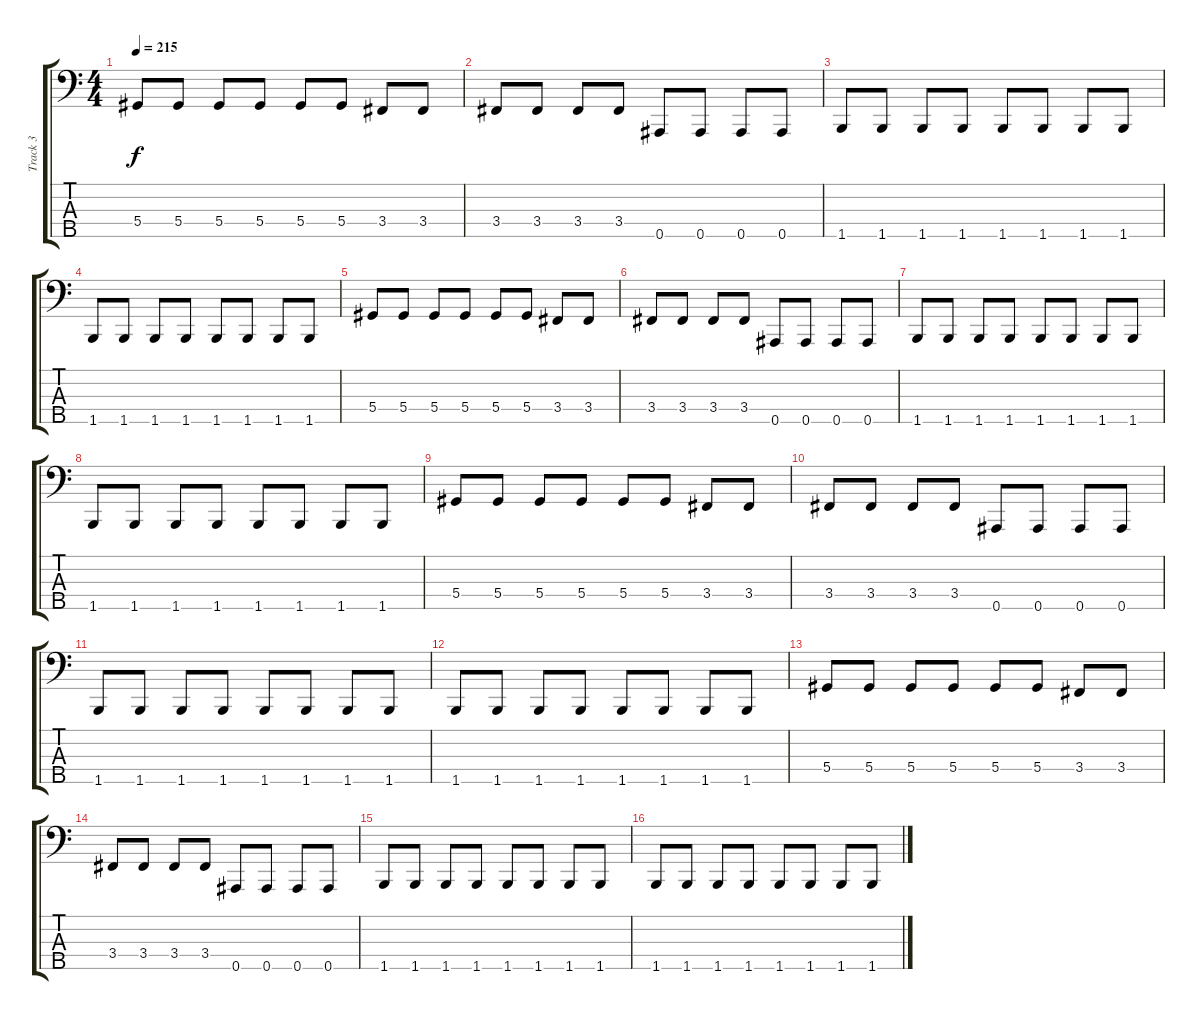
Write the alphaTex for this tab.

\track ("Track 3" "Track 3") {instrument electricbassfinger}
\staff {score tabs}
\tuning (Gb2 Db2 Ab1 Eb1 Bb0) {hide}
\ts (4 4)
\tempo 215
\clef f4
\ks c
5.4.8{dy f} 5.4.8 5.4.8 5.4.8 5.4.8 5.4.8 3.4.8 3.4.8 |
3.4.8 3.4.8 3.4.8 3.4.8 0.5.8 0.5.8 0.5.8 0.5.8 |
1.5.8 1.5.8 1.5.8 1.5.8 1.5.8 1.5.8 1.5.8 1.5.8 |
1.5.8 1.5.8 1.5.8 1.5.8 1.5.8 1.5.8 1.5.8 1.5.8 |
5.4.8 5.4.8 5.4.8 5.4.8 5.4.8 5.4.8 3.4.8 3.4.8 |
3.4.8 3.4.8 3.4.8 3.4.8 0.5.8 0.5.8 0.5.8 0.5.8 |
1.5.8 1.5.8 1.5.8 1.5.8 1.5.8 1.5.8 1.5.8 1.5.8 |
1.5.8 1.5.8 1.5.8 1.5.8 1.5.8 1.5.8 1.5.8 1.5.8 |
5.4.8 5.4.8 5.4.8 5.4.8 5.4.8 5.4.8 3.4.8 3.4.8 |
3.4.8 3.4.8 3.4.8 3.4.8 0.5.8 0.5.8 0.5.8 0.5.8 |
1.5.8 1.5.8 1.5.8 1.5.8 1.5.8 1.5.8 1.5.8 1.5.8 |
1.5.8 1.5.8 1.5.8 1.5.8 1.5.8 1.5.8 1.5.8 1.5.8 |
5.4.8 5.4.8 5.4.8 5.4.8 5.4.8 5.4.8 3.4.8 3.4.8 |
3.4.8 3.4.8 3.4.8 3.4.8 0.5.8 0.5.8 0.5.8 0.5.8 |
1.5.8 1.5.8 1.5.8 1.5.8 1.5.8 1.5.8 1.5.8 1.5.8 |
1.5.8 1.5.8 1.5.8 1.5.8 1.5.8 1.5.8 1.5.8 1.5.8
